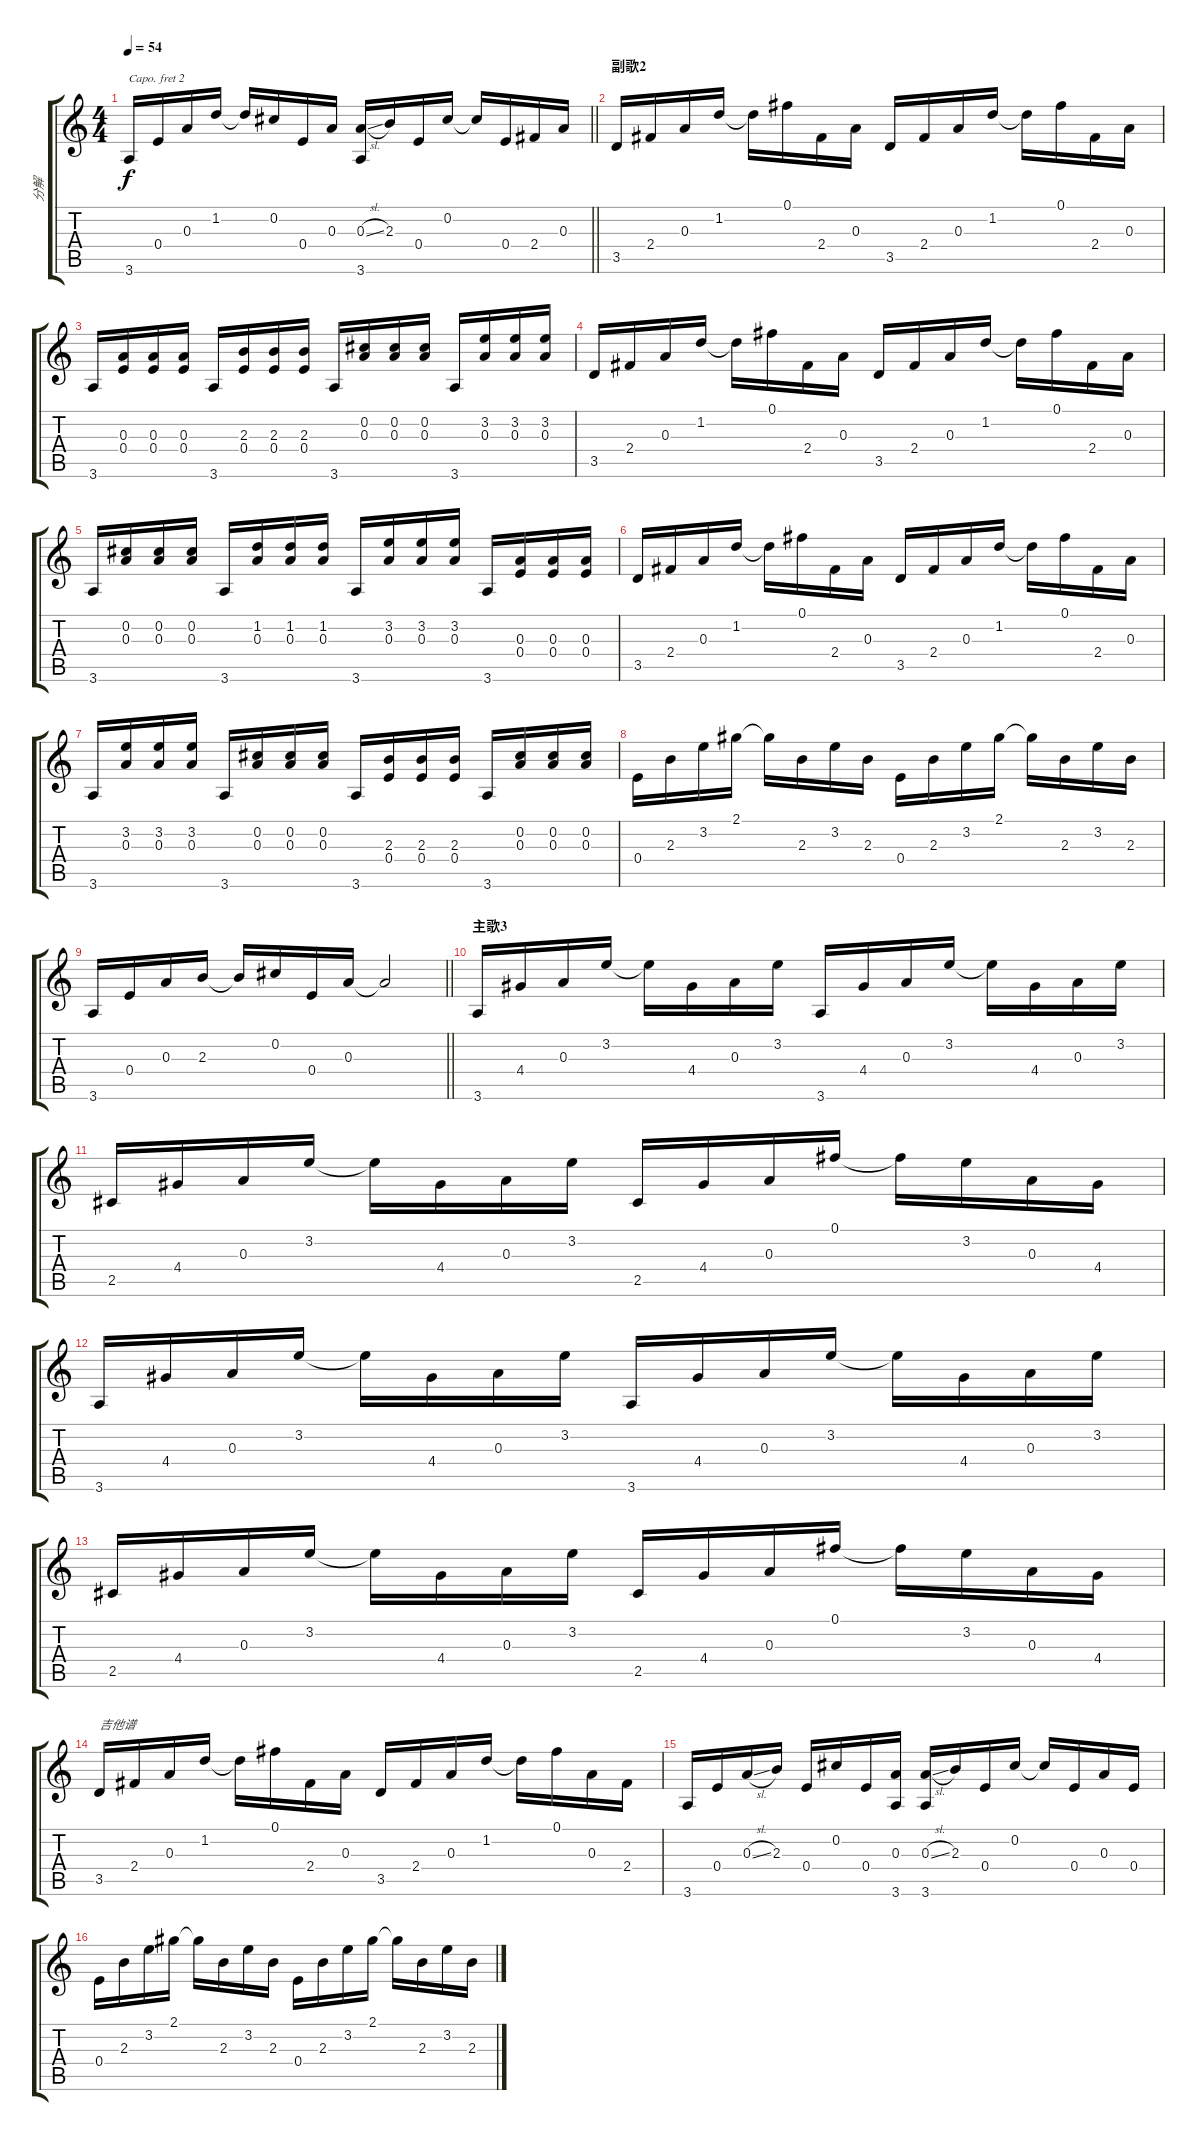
\track ("分解" "分解") {instrument acousticguitarsteel}
\staff {score tabs}
\capo 2
\tuning (E4 B3 G3 D3 A2 E2) {hide}
\ts (4 4)
\tempo 54
\clef g2
\barLineRight lightlight
\ks c
3.6.16{dy f} 0.4.16 0.3.16 1.2.16 1.2{t}.16 0.2.16 0.4.16 0.3.16 (0.3{sl} 3.6).16 2.3.16 0.4.16 0.2.16 0.2{t}.16 0.4.16 2.4.16 0.3.16 |
\section ("" "副歌2")
3.5.16 2.4.16 0.3.16 1.2.16 1.2{t}.16 0.1.16 2.4.16 0.3.16 3.5.16 2.4.16 0.3.16 1.2.16 1.2{t}.16 0.1.16 2.4.16 0.3.16 |
3.6.16 (0.3 0.4).16 (0.3 0.4).16 (0.3 0.4).16 3.6.16 (2.3 0.4).16 (2.3 0.4).16 (2.3 0.4).16 3.6.16 (0.2 0.3).16 (0.2 0.3).16 (0.2 0.3).16 3.6.16 (3.2 0.3).16 (3.2 0.3).16 (3.2 0.3).16 |
3.5.16 2.4.16 0.3.16 1.2.16 1.2{t}.16 0.1.16 2.4.16 0.3.16 3.5.16 2.4.16 0.3.16 1.2.16 1.2{t}.16 0.1.16 2.4.16 0.3.16 |
3.6.16 (0.2 0.3).16 (0.2 0.3).16 (0.2 0.3).16 3.6.16 (1.2 0.3).16 (1.2 0.3).16 (1.2 0.3).16 3.6.16 (3.2 0.3).16 (3.2 0.3).16 (3.2 0.3).16 3.6.16 (0.3 0.4).16 (0.3 0.4).16 (0.3 0.4).16 |
3.5.16 2.4.16 0.3.16 1.2.16 1.2{t}.16 0.1.16 2.4.16 0.3.16 3.5.16 2.4.16 0.3.16 1.2.16 1.2{t}.16 0.1.16 2.4.16 0.3.16 |
3.6.16 (3.2 0.3).16 (3.2 0.3).16 (3.2 0.3).16 3.6.16 (0.2 0.3).16 (0.2 0.3).16 (0.2 0.3).16 3.6.16 (2.3 0.4).16 (2.3 0.4).16 (2.3 0.4).16 3.6.16 (0.2 0.3).16 (0.2 0.3).16 (0.2 0.3).16 |
0.4.16 2.3.16 3.2.16 2.1.16 2.1{t}.16 2.3.16 3.2.16 2.3.16 0.4.16 2.3.16 3.2.16 2.1.16 2.1{t}.16 2.3.16 3.2.16 2.3.16 |
\barLineRight lightlight
3.6.16 0.4.16 0.3.16 2.3.16 2.3{t}.16 0.2.16 0.4.16 0.3.16 0.3{t}.2 |
\section ("" "主歌3")
3.6.16 4.4.16 0.3.16 3.2.16 3.2{t}.16 4.4.16 0.3.16 3.2.16 3.6.16 4.4.16 0.3.16 3.2.16 3.2{t}.16 4.4.16 0.3.16 3.2.16 |
2.5.16 4.4.16 0.3.16 3.2.16 3.2{t}.16 4.4.16 0.3.16 3.2.16 2.5.16 4.4.16 0.3.16 0.1.16 0.1{t}.16 3.2.16 0.3.16 4.4.16 |
3.6.16 4.4.16 0.3.16 3.2.16 3.2{t}.16 4.4.16 0.3.16 3.2.16 3.6.16 4.4.16 0.3.16 3.2.16 3.2{t}.16 4.4.16 0.3.16 3.2.16 |
2.5.16 4.4.16 0.3.16 3.2.16 3.2{t}.16 4.4.16 0.3.16 3.2.16 2.5.16 4.4.16 0.3.16 0.1.16 0.1{t}.16 3.2.16 0.3.16 4.4.16 |
3.5.16{txt "吉他谱"} 2.4.16 0.3.16 1.2.16 1.2{t}.16 0.1.16 2.4.16 0.3.16 3.5.16 2.4.16 0.3.16 1.2.16 1.2{t}.16 0.1.16 0.3.16 2.4.16 |
3.6.16 0.4.16 0.3{sl}.16 2.3.16 0.4.16 0.2.16 0.4.16 (0.3 3.6).16 (0.3{sl} 3.6).16 2.3.16 0.4.16 0.2.16 0.2{t}.16 0.4.16 0.3.16 0.4.16 |
0.4.16 2.3.16 3.2.16 2.1.16 2.1{t}.16 2.3.16 3.2.16 2.3.16 0.4.16 2.3.16 3.2.16 2.1.16 2.1{t}.16 2.3.16 3.2.16 2.3.16
